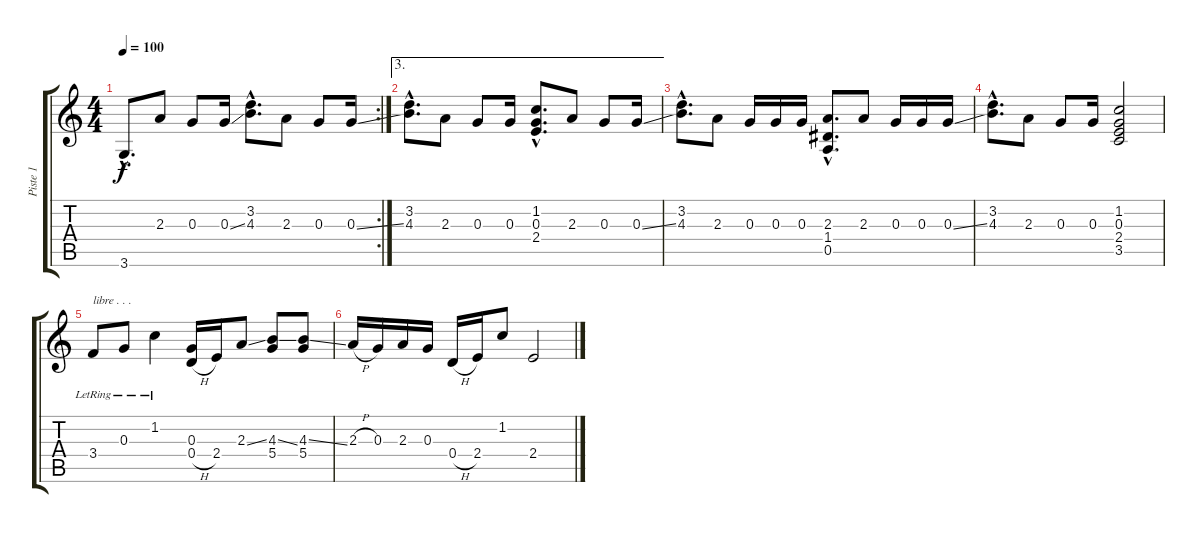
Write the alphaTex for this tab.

\track ("Piste 1" "Piste 1") {instrument acousticguitarnylon}
\staff {score tabs}
\tuning (E4 B3 G3 D3 A2 E2) {hide}
\rc 2
\ts (4 4)
\tempo 100
\clef g2
\ks c
3.6{hac}.8{d dy f} 2.3.8 0.3.8 0.3{ss}.16 (3.2{hac} 4.3{hac}).8{d} 2.3.8 0.3.8 0.3{ss}.16 |
\ae 3
(3.2{hac} 4.3{hac}).8{d} 2.3.8 0.3.8 0.3.16 (1.2{hac} 0.3{hac} 2.4{hac}).8{d} 2.3.8 0.3.8 0.3{ss}.16 |
(3.2{hac} 4.3{hac}).8{d} 2.3.8 0.3.16 0.3.16 0.3.16 (2.3{hac} 1.4{hac} 0.5{hac}).8{d} 2.3.8 0.3.16 0.3.16 0.3{ss}.16 |
(3.2{hac} 4.3{hac}).8{d} 2.3.8 0.3.8 0.3.16 (1.2 0.3 2.4 3.5).2 |
3.4{lr}.8{txt "libre . . ."} 0.3{lr}.8 1.2{lr}.4 (0.3 0.4{h}).16 2.4.16 2.3{ss}.8 (4.3{ss} 5.4).8 (4.3{ss} 5.4).8 |
2.3{h}.16 0.3.16 2.3.16 0.3.16 0.4{h}.16 2.4.16 1.2.8 2.4.2
